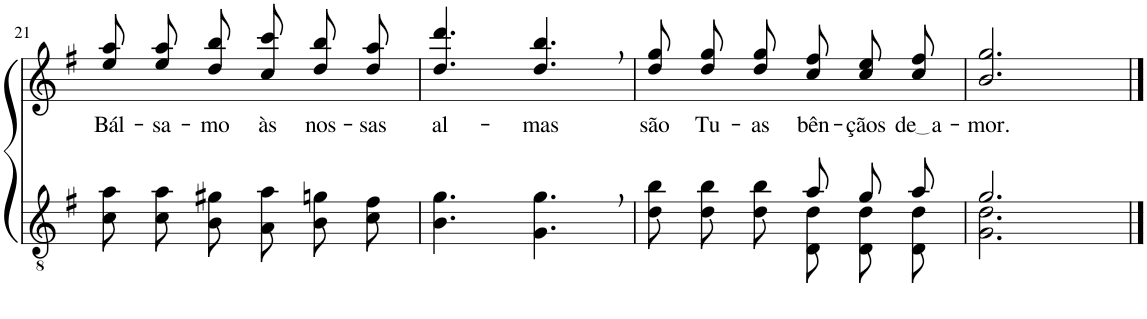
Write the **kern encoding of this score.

**kern	**kern	**text
*part2	*part1	*part1
*staff2	*staff1	*staff1
*I"Parte III e IV	*I"Parte I e II	*
!!LO:PB:g=z
*clefGv2	*clefG2	*
*Trd5c9	*Trd5c9	*
*k[f#]	*k[f#]	*
*M6/8	*M6/8	*
=21	=21	=21
!	!	!LO:LY:b
8c\ 8a\L	8ee\ 8aa\L	Bál-
!	!	!LO:LY:b
8c\ 8a\	8ee\ 8aa\	-sa-
!	!	!LO:LY:b
8B\ 8g#X\J	8dd\ 8bb\J	-mo
!	!	!LO:LY:b
8A\ 8a\L	8cc\ 8ccc\L	às
!	!	!LO:LY:b
8B\ 8gn\	8dd\ 8bb\	nos-
!	!	!LO:LY:b
8c\ 8f#\J	8dd\ 8aa\J	-sas
=22	=22	=22
!	!	!LO:LY:b
4.B\ 4.g\	4.dd/ 4.ddd/	al-
!	!	!LO:LY:b
4.G\, 4.g\,	4.dd/, 4.bb/,	-mas
=23	=23	=23
*^	*	*
!	!	!	!LO:LY:b
4.ryy	8d\ 8b\L	8dd\ 8gg\L	são
!	!	!	!LO:LY:b
.	8d\ 8b\	8dd\ 8gg\	Tu-
!	!	!	!LO:LY:b
.	8d\ 8b\J	8dd\ 8gg\J	-as
!	!	!	!LO:LY:b
8a/L	8D/ 8d/L	8cc\ 8ff#\L	bên-
!	!	!	!LO:LY:b
8g/	8D/ 8d/	8cc\ 8ee\	-çãos
!	!	!	!LO:LY:b
8a/J	8D/ 8d/J	8cc\ 8ff#\J	de a
=24	=24	=24	=24
!	!	!	!LO:LY:b
2.g/	2.G\ 2.d\	2.b/ 2.gg/	-mor.
*v	*v	*	*
==	==	==
*-	*-	*-
